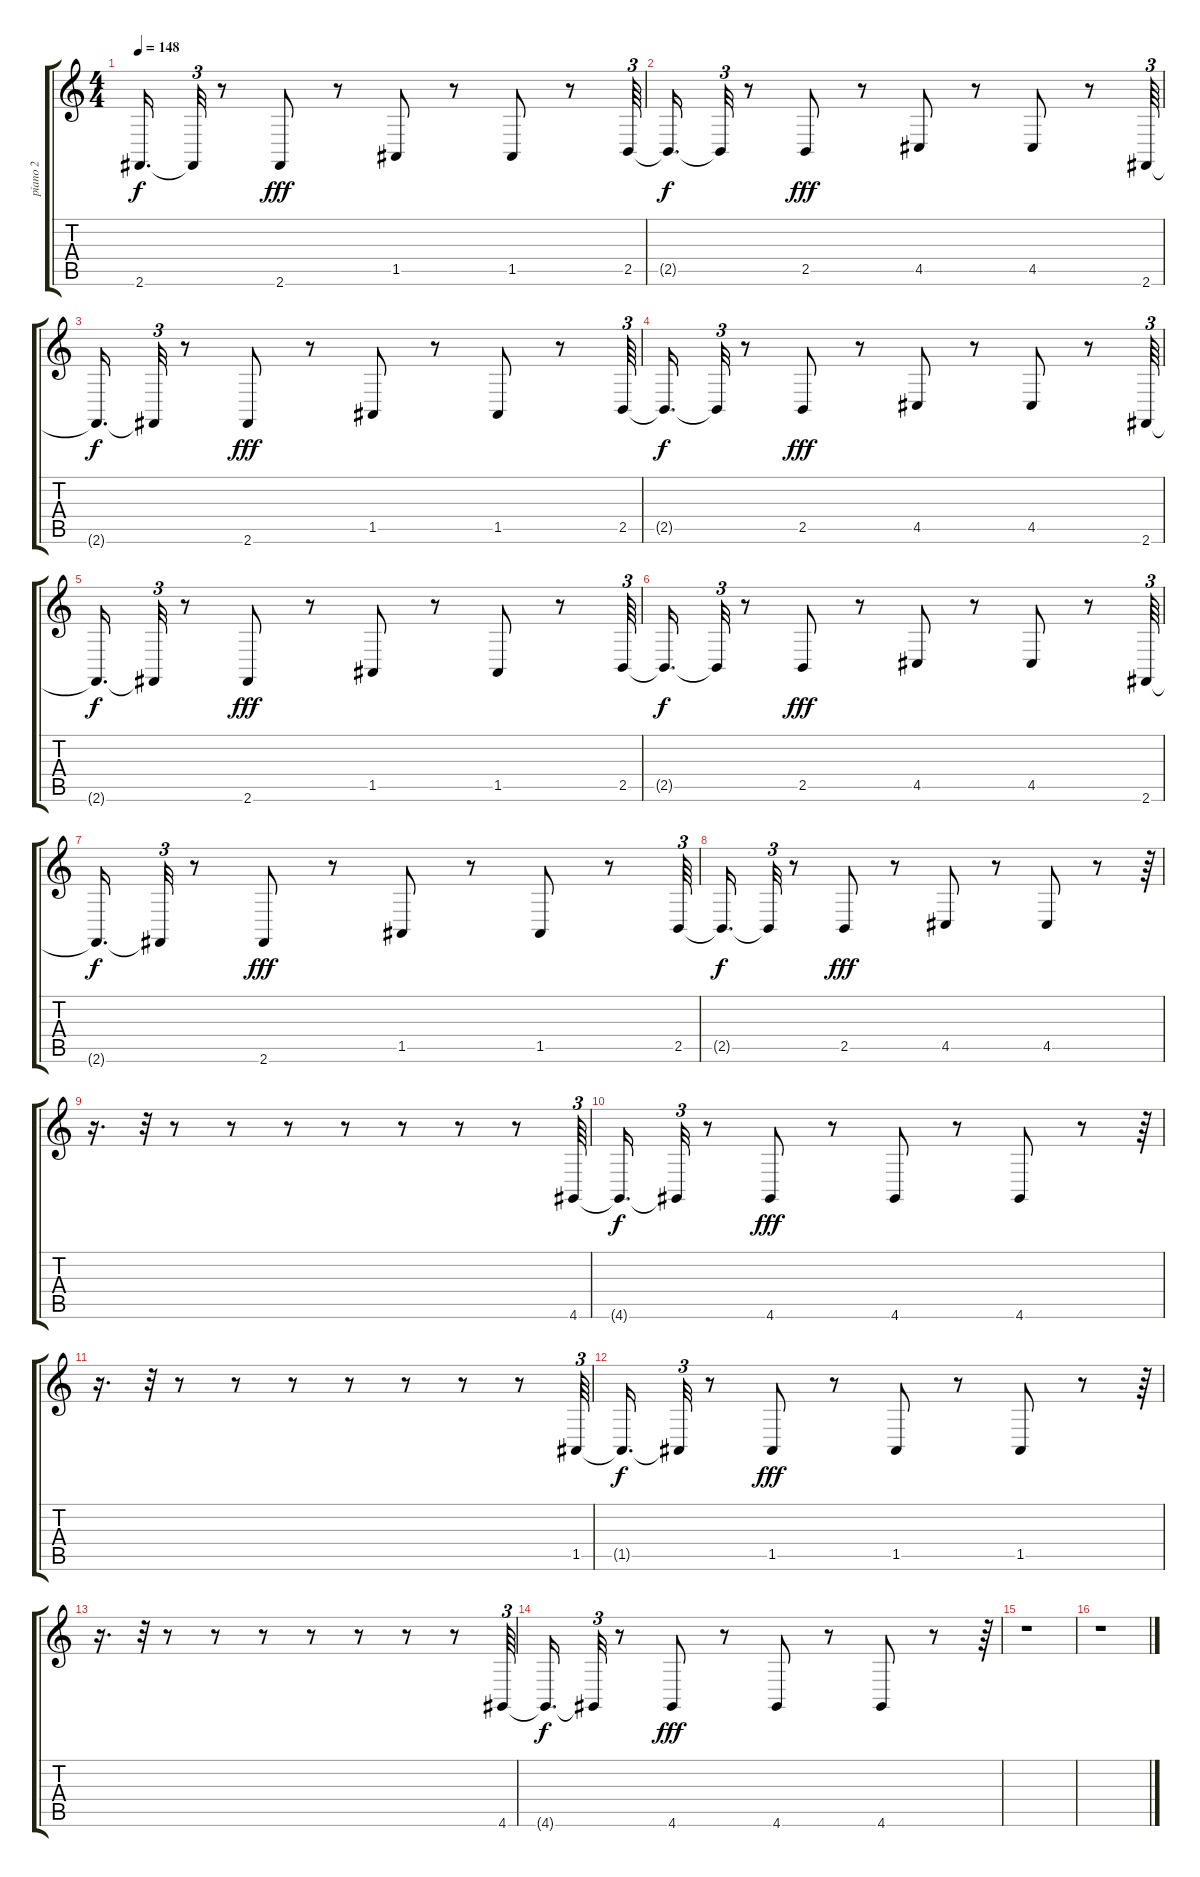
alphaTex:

\track ("piano 2" "piano 2") {instrument brightacousticpiano}
\staff {score tabs}
\tuning (E4 B3 G3 D3 A2 E2) {hide}
\ts (4 4)
\tempo 148
\clef g2
\ks c
2.6{t}.16{d dy f} 2.6{t}.32{tu (3 2)} r.8 2.6.8{dy fff} r.8 1.5.8 r.8 1.5.8 r.8 2.5.64{tu (3 2)} |
2.5{t}.16{d dy f} 2.5{t}.32{tu (3 2)} r.8 2.5.8{dy fff} r.8 4.5.8 r.8 4.5.8 r.8 2.6.64{tu (3 2)} |
2.6{t}.16{d dy f} 2.6{t}.32{tu (3 2)} r.8 2.6.8{dy fff} r.8 1.5.8 r.8 1.5.8 r.8 2.5.64{tu (3 2)} |
2.5{t}.16{d dy f} 2.5{t}.32{tu (3 2)} r.8 2.5.8{dy fff} r.8 4.5.8 r.8 4.5.8 r.8 2.6.64{tu (3 2)} |
2.6{t}.16{d dy f} 2.6{t}.32{tu (3 2)} r.8 2.6.8{dy fff} r.8 1.5.8 r.8 1.5.8 r.8 2.5.64{tu (3 2)} |
2.5{t}.16{d dy f} 2.5{t}.32{tu (3 2)} r.8 2.5.8{dy fff} r.8 4.5.8 r.8 4.5.8 r.8 2.6.64{tu (3 2)} |
2.6{t}.16{d dy f} 2.6{t}.32{tu (3 2)} r.8 2.6.8{dy fff} r.8 1.5.8 r.8 1.5.8 r.8 2.5.64{tu (3 2)} |
2.5{t}.16{d dy f} 2.5{t}.32{tu (3 2)} r.8 2.5.8{dy fff} r.8 4.5.8 r.8 4.5.8 r.8 r.64{tu (3 2)} |
r.16{d} r.32{tu (3 2)} r.8 r.8 r.8 r.8 r.8 r.8 r.8 4.6.64{tu (3 2)} |
4.6{t}.16{d dy f} 4.6{t}.32{tu (3 2)} r.8 4.6.8{dy fff} r.8 4.6.8 r.8 4.6.8 r.8 r.64{tu (3 2)} |
r.16{d} r.32{tu (3 2)} r.8 r.8 r.8 r.8 r.8 r.8 r.8 1.5.64{tu (3 2)} |
1.5{t}.16{d dy f} 1.5{t}.32{tu (3 2)} r.8 1.5.8{dy fff} r.8 1.5.8 r.8 1.5.8 r.8 r.64{tu (3 2)} |
r.16{d} r.32{tu (3 2)} r.8 r.8 r.8 r.8 r.8 r.8 r.8 4.6.64{tu (3 2)} |
4.6{t}.16{d dy f} 4.6{t}.32{tu (3 2)} r.8 4.6.8{dy fff} r.8 4.6.8 r.8 4.6.8 r.8 r.64{tu (3 2)} |
r.1 |
r.1
